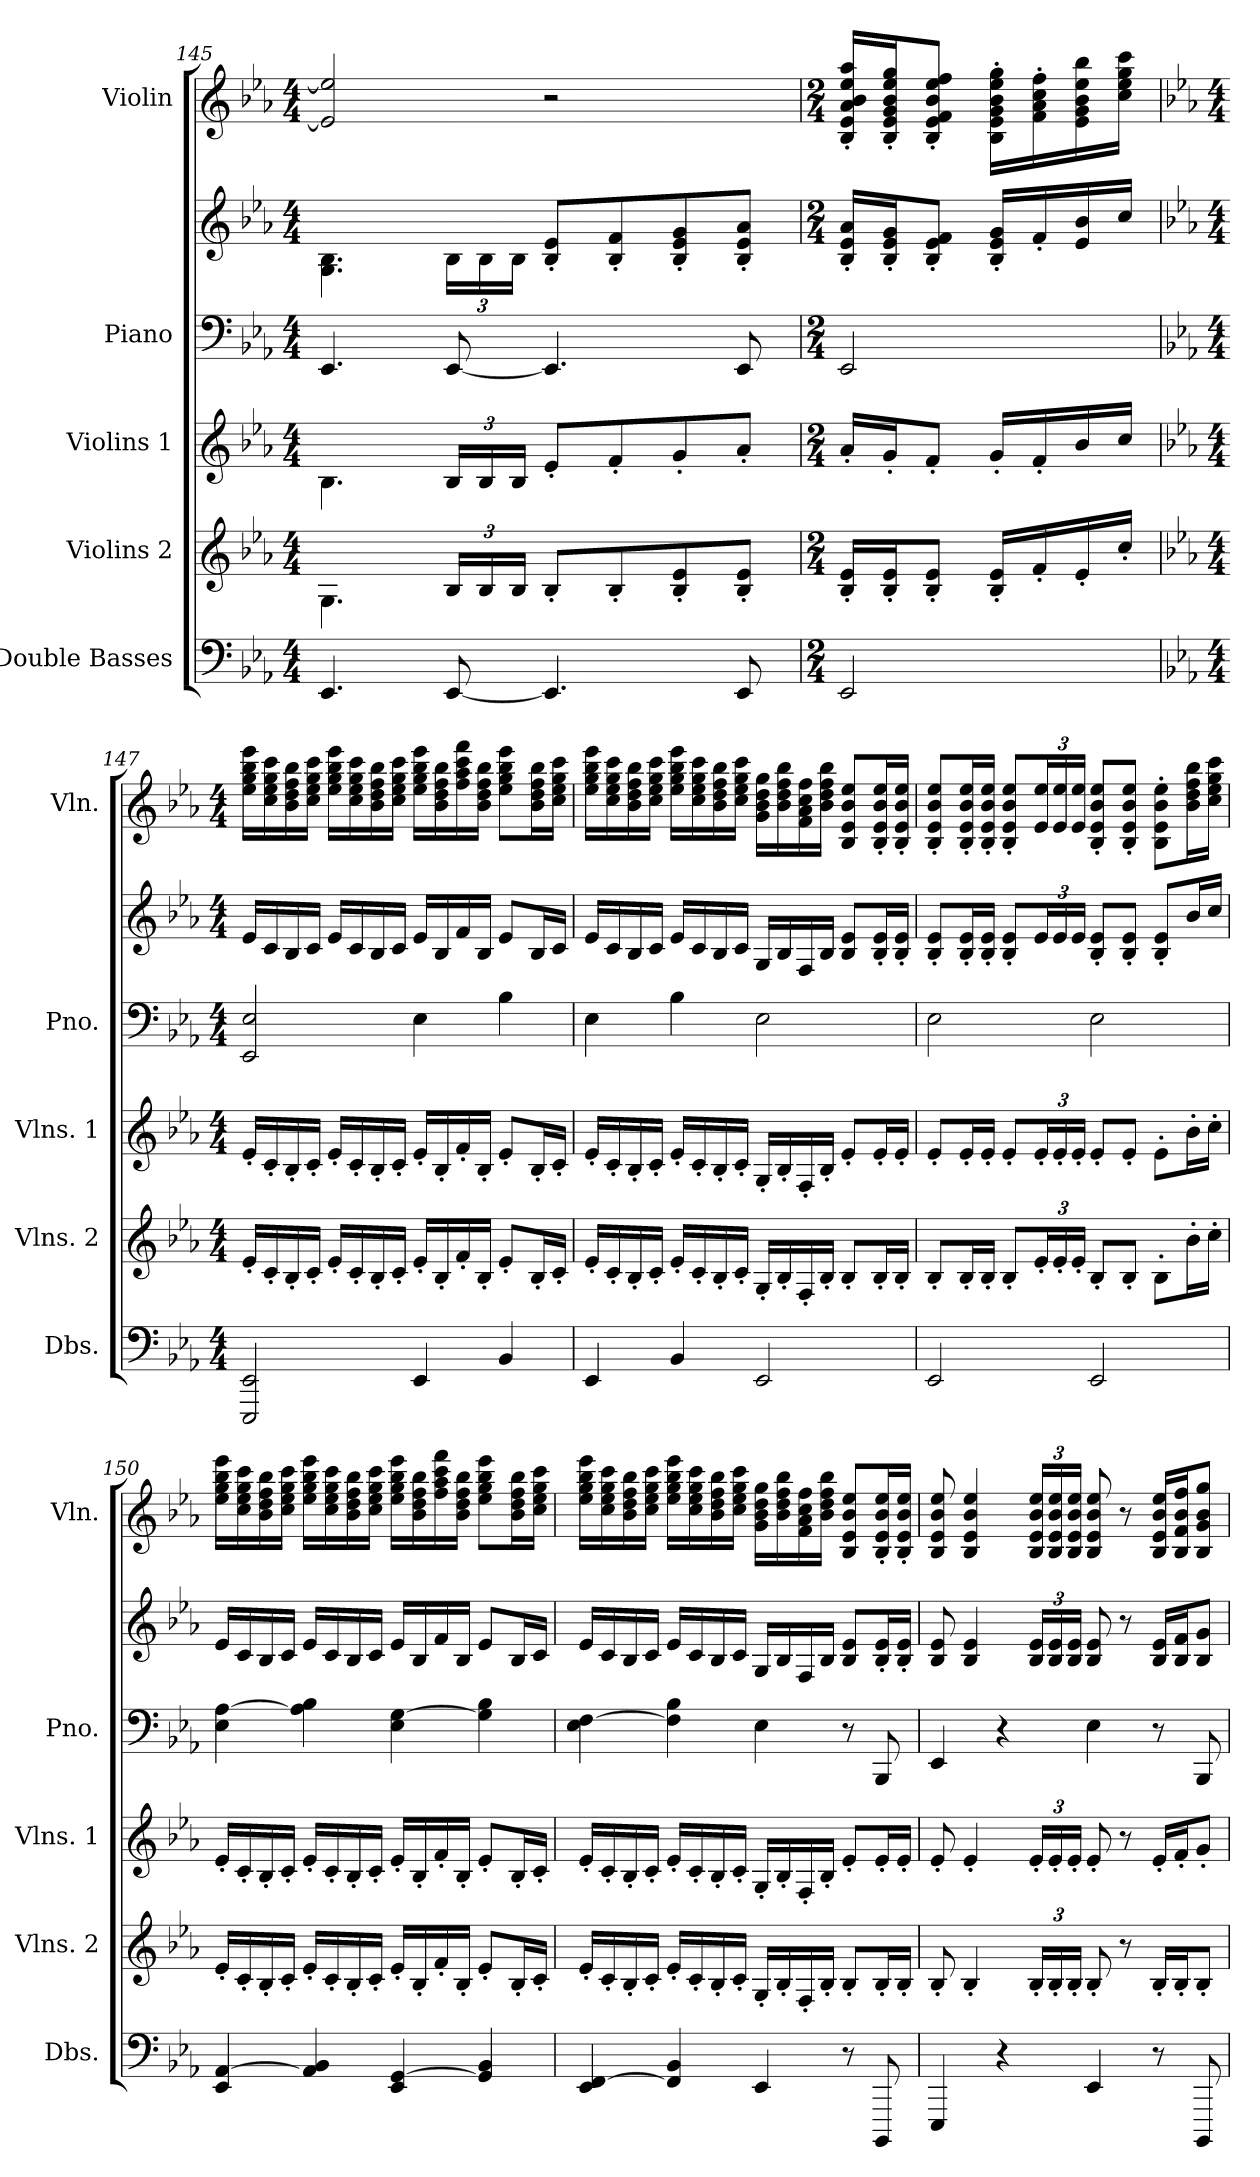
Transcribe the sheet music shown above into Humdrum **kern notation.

**kern	**kern	**kern	**kern	**kern	**kern
*part5	*part4	*part3	*part2	*part2	*part1
*staff6	*staff5	*staff4	*staff3	*staff2	*staff1
*I"Double Basses	*I"Violins 2	*I"Violins 1	*I"Piano	*	*I"Violin
*I'Dbs.	*I'Vlns. 2	*I'Vlns. 1	*I'Pno.	*	*I'Vln.
*clefF4	*clefG2	*clefG2	*clefF4	*clefG2	*clefG2
*k[b-e-a-]	*k[b-e-a-]	*k[b-e-a-]	*k[b-e-a-]	*k[b-e-a-]	*k[b-e-a-]
*E-:	*E-:	*E-:	*E-:	*E-:	*E-:
*M4/4	*M4/4	*M4/4	*M4/4	*M4/4	*M4/4
=145	=145	=145	=145	=145	=145
4.EE-/	4.G\	4.B-\	4.EE-/	4.G\ 4.B-\	2e-/] 2ee-/]
*	*Xbrackettup	*Xbrackettup	*	*Xbrackettup	*
[8EE-/	24B-/LL	24B-/LL	[8EE-/	24B-\LL	.
.	24B-/	24B-/	.	24B-\	.
.	24B-/JJ	24B-/JJ	.	24B-\JJ	.
4.EE-/]	8B-'/L	8e-'/L	4.EE-/]	8B-/' 8e-/'L	2r
.	8B-'/	8f'/	.	8B-/' 8f/'	.
.	8B-/' 8e-/'	8g'/	.	8B-/' 8e-/' 8g/'	.
8EE-/	8B-/' 8e-/'J	8a-'/J	8EE-/	8B-/' 8e-/' 8a-/'J	.
!!LO:PB:g=z
=146	=146	=146	=146	=146	=146
*M2/4	*M2/4	*M2/4	*M2/4	*M2/4	*M2/4
2EE-/	16B-/' 16e-/'LL	16a-'/LL	2EE-/	16B-/' 16e-/' 16a-/'LL	16B-/' 16e-/' 16a-/' 16b-/' 16ee-/' 16aa-/'LL
.	16B-/' 16e-/'J	16g'/J	.	16B-/' 16e-/' 16g/'J	16B-/' 16e-/' 16g/' 16b-/' 16ee-/' 16gg/'J
.	8B-/' 8e-/'J	8f'/J	.	8B-/' 8e-/' 8f/'J	8B-/' 8e-/' 8f/' 8b-/' 8ee-/' 8ff/'J
.	16B-/' 16e-/'LL	16g'/LL	.	16B-/' 16e-/' 16g/'LL	16B-\' 16e-\' 16g\' 16b-\' 16ee-\' 16gg\'LL
.	16f'/	16f'/	.	16f'/	16f\' 16a-\' 16cc\' 16ff\'
.	16e-'/	16b-/	.	16e-/ 16b-/	16e-\ 16g\ 16b-\ 16ee-\ 16bb-\
.	16cc'/JJ	16cc/JJ	.	16cc/JJ	16cc\ 16ee-\ 16gg\ 16ccc\JJ
!!LO:PB:g=z
=147	=147	=147	=147	=147	=147
*	*	*k[b-e-a-]	*	*	*
*	*	*E-:	*	*	*
*M4/4	*M4/4	*M4/4	*M4/4	*M4/4	*M4/4
2EEE-/ 2EE-/	16e-'/LL	16e-'/LL	2EE-/ 2E-/	16e-/LL	16ee-\ 16gg\ 16bb-\ 16eee-\LL
.	16c'/	16c'/	.	16c/	16cc\ 16ee-\ 16gg\ 16ccc\
.	16B-'/	16B-'/	.	16B-/	16b-\ 16dd\ 16ff\ 16bb-\
.	16c'/JJ	16c'/JJ	.	16c/JJ	16cc\ 16ee-\ 16gg\ 16ccc\JJ
.	16e-'/LL	16e-'/LL	.	16e-/LL	16ee-\ 16gg\ 16bb-\ 16eee-\LL
.	16c'/	16c'/	.	16c/	16cc\ 16ee-\ 16gg\ 16ccc\
.	16B-'/	16B-'/	.	16B-/	16b-\ 16dd\ 16ff\ 16bb-\
.	16c'/JJ	16c'/JJ	.	16c/JJ	16cc\ 16ee-\ 16gg\ 16ccc\JJ
4EE-/	16e-'/LL	16e-'/LL	4E-\	16e-/LL	16ee-\ 16gg\ 16bb-\ 16eee-\LL
.	16B-'/	16B-'/	.	16B-/	16b-\ 16dd\ 16ff\ 16bb-\
.	16f'/	16f'/	.	16f/	16ff\ 16aa-\ 16ccc\ 16fff\
.	16B-'/JJ	16B-'/JJ	.	16B-/JJ	16b-\ 16dd\ 16ff\ 16bb-\JJ
4BB-/	8e-'/L	8e-'/L	4B-\	8e-/L	8ee-\ 8gg\ 8bb-\ 8eee-\L
.	16B-'/L	16B-'/L	.	16B-/L	16b-\ 16dd\ 16ff\ 16bb-\L
.	16c'/JJ	16c'/JJ	.	16c/JJ	16cc\ 16ee-\ 16gg\ 16ccc\JJ
=148	=148	=148	=148	=148	=148
4EE-/	16e-'/LL	16e-'/LL	4E-\	16e-/LL	16ee-\ 16gg\ 16bb-\ 16eee-\LL
.	16c'/	16c'/	.	16c/	16cc\ 16ee-\ 16gg\ 16ccc\
.	16B-'/	16B-'/	.	16B-/	16b-\ 16dd\ 16ff\ 16bb-\
.	16c'/JJ	16c'/JJ	.	16c/JJ	16cc\ 16ee-\ 16gg\ 16ccc\JJ
4BB-/	16e-'/LL	16e-'/LL	4B-\	16e-/LL	16ee-\ 16gg\ 16bb-\ 16eee-\LL
.	16c'/	16c'/	.	16c/	16cc\ 16ee-\ 16gg\ 16ccc\
.	16B-'/	16B-'/	.	16B-/	16b-\ 16dd\ 16ff\ 16bb-\
.	16c'/JJ	16c'/JJ	.	16c/JJ	16cc\ 16ee-\ 16gg\ 16ccc\JJ
2EE-/	16G'/LL	16G'/LL	2E-\	16G/LL	16g\ 16b-\ 16dd\ 16gg\LL
.	16B-'/	16B-'/	.	16B-/	16b-\ 16dd\ 16ff\ 16bb-\
.	16F'/	16F'/	.	16F/	16f\ 16a-\ 16cc\ 16ff\
.	16B-'/JJ	16B-'/JJ	.	16B-/JJ	16b-\ 16dd\ 16ff\ 16bb-\JJ
.	8B-'/L	8e-'/L	.	8B-/ 8e-/L	8B-/ 8e-/ 8b-/ 8ee-/L
.	16B-'/L	16e-'/L	.	16B-/' 16e-/'L	16B-/' 16e-/' 16b-/' 16ee-/'L
.	16B-'/JJ	16e-'/JJ	.	16B-/' 16e-/'JJ	16B-/' 16e-/' 16b-/' 16ee-/'JJ
!!LO:PB:g=z
=149	=149	=149	=149	=149	=149
2EE-/	8B-'/L	8e-'/L	2E-\	8B-/' 8e-/'L	8B-/' 8e-/' 8b-/' 8ee-/'L
.	16B-'/L	16e-'/L	.	16B-/' 16e-/'L	16B-/' 16e-/' 16b-/' 16ee-/'L
.	16B-'/JJ	16e-'/JJ	.	16B-/' 16e-/'JJ	16B-/' 16e-/' 16b-/' 16ee-/'JJ
.	8B-'/L	8e-'/L	.	8B-/' 8e-/'L	8B-/' 8e-/' 8b-/' 8ee-/'L
*	*	*	*	*	*Xbrackettup
.	24e-'/L	24e-'/L	.	24e-/L	24e-/ 24ee-/L
.	24e-'/	24e-'/	.	24e-/	24e-/ 24ee-/
.	24e-'/JJ	24e-'/JJ	.	24e-/JJ	24e-/ 24ee-/JJ
2EE-/	8B-'/L	8e-'/L	2E-\	8B-/' 8e-/'L	8B-/' 8e-/' 8b-/' 8ee-/'L
.	8B-'/J	8e-'/J	.	8B-/' 8e-/'J	8B-/' 8e-/' 8b-/' 8ee-/'J
.	8B-'\L	8e-'\L	.	8B-/' 8e-/'L	8B-\' 8e-\' 8b-\' 8ee-\'L
.	16b-'\L	16b-'\L	.	16b-/L	16b-\ 16dd\ 16ff\ 16bb-\L
.	16cc'\JJ	16cc'\JJ	.	16cc/JJ	16cc\ 16ee-\ 16gg\ 16ccc\JJ
=150	=150	=150	=150	=150	=150
4EE-/ [4AA-/	16e-'/LL	16e-'/LL	4E-\ [4A-\	16e-/LL	16ee-\ 16gg\ 16bb-\ 16eee-\LL
.	16c'/	16c'/	.	16c/	16cc\ 16ee-\ 16gg\ 16ccc\
.	16B-'/	16B-'/	.	16B-/	16b-\ 16dd\ 16ff\ 16bb-\
.	16c'/JJ	16c'/JJ	.	16c/JJ	16cc\ 16ee-\ 16gg\ 16ccc\JJ
4AA-/] 4BB-/	16e-'/LL	16e-'/LL	4A-\] 4B-\	16e-/LL	16ee-\ 16gg\ 16bb-\ 16eee-\LL
.	16c'/	16c'/	.	16c/	16cc\ 16ee-\ 16gg\ 16ccc\
.	16B-'/	16B-'/	.	16B-/	16b-\ 16dd\ 16ff\ 16bb-\
.	16c'/JJ	16c'/JJ	.	16c/JJ	16cc\ 16ee-\ 16gg\ 16ccc\JJ
4EE-/ [4GG/	16e-'/LL	16e-'/LL	4E-\ [4G\	16e-/LL	16ee-\ 16gg\ 16bb-\ 16eee-\LL
.	16B-'/	16B-'/	.	16B-/	16b-\ 16dd\ 16ff\ 16bb-\
.	16f'/	16f'/	.	16f/	16ff\ 16aa-\ 16ccc\ 16fff\
.	16B-'/JJ	16B-'/JJ	.	16B-/JJ	16b-\ 16dd\ 16ff\ 16bb-\JJ
4GG/] 4BB-/	8e-'/L	8e-'/L	4G\] 4B-\	8e-/L	8ee-\ 8gg\ 8bb-\ 8eee-\L
.	16B-'/L	16B-'/L	.	16B-/L	16b-\ 16dd\ 16ff\ 16bb-\L
.	16c'/JJ	16c'/JJ	.	16c/JJ	16cc\ 16ee-\ 16gg\ 16ccc\JJ
!!LO:LB:g=z
=151	=151	=151	=151	=151	=151
4EE-/ [4FF/	16e-'/LL	16e-'/LL	4E-\ [4F\	16e-/LL	16ee-\ 16gg\ 16bb-\ 16eee-\LL
.	16c'/	16c'/	.	16c/	16cc\ 16ee-\ 16gg\ 16ccc\
.	16B-'/	16B-'/	.	16B-/	16b-\ 16dd\ 16ff\ 16bb-\
.	16c'/JJ	16c'/JJ	.	16c/JJ	16cc\ 16ee-\ 16gg\ 16ccc\JJ
4FF/] 4BB-/	16e-'/LL	16e-'/LL	4F\] 4B-\	16e-/LL	16ee-\ 16gg\ 16bb-\ 16eee-\LL
.	16c'/	16c'/	.	16c/	16cc\ 16ee-\ 16gg\ 16ccc\
.	16B-'/	16B-'/	.	16B-/	16b-\ 16dd\ 16ff\ 16bb-\
.	16c'/JJ	16c'/JJ	.	16c/JJ	16cc\ 16ee-\ 16gg\ 16ccc\JJ
4EE-/	16G'/LL	16G'/LL	4E-\	16G/LL	16g\ 16b-\ 16dd\ 16gg\LL
.	16B-'/	16B-'/	.	16B-/	16b-\ 16dd\ 16ff\ 16bb-\
.	16F'/	16F'/	.	16F/	16f\ 16a-\ 16cc\ 16ff\
.	16B-'/JJ	16B-'/JJ	.	16B-/JJ	16b-\ 16dd\ 16ff\ 16bb-\JJ
8r	8B-'/L	8e-'/L	8r	8B-/ 8e-/L	8B-/ 8e-/ 8b-/ 8ee-/L
8BBBB-/	16B-'/L	16e-'/L	8BBB-/	16B-/' 16e-/'L	16B-/' 16e-/' 16b-/' 16ee-/'L
.	16B-'/JJ	16e-'/JJ	.	16B-/' 16e-/'JJ	16B-/' 16e-/' 16b-/' 16ee-/'JJ
=152	=152	=152	=152	=152	=152
4EEE-/	8B-'/	8e-'/	4EE-/	8B-/ 8e-/	8B-/ 8e-/ 8b-/ 8ee-/
.	4B-'/	4e-'/	.	4B-/ 4e-/	4B-/ 4e-/ 4b-/ 4ee-/
4r	.	.	4r	.	.
.	24B-'/LL	24e-'/LL	.	24B-/ 24e-/LL	24B-/ 24e-/ 24b-/ 24ee-/LL
.	24B-'/	24e-'/	.	24B-/ 24e-/	24B-/ 24e-/ 24b-/ 24ee-/
.	24B-'/JJ	24e-'/JJ	.	24B-/ 24e-/JJ	24B-/ 24e-/ 24b-/ 24ee-/JJ
4EE-/	8B-'/	8e-'/	4E-\	8B-/ 8e-/	8B-/ 8e-/ 8b-/ 8ee-/
.	8r	8r	.	8r	8r
8r	16B-'/LL	16e-'/LL	8r	16B-/ 16e-/LL	16B-/ 16e-/ 16b-/ 16ee-/LL
.	16B-'/J	16f'/J	.	16B-/ 16f/J	16B-/ 16f/ 16b-/ 16ff/J
8BBBB-/	8B-'/J	8g'/J	8BBB-/	8B-/ 8g/J	8B-/ 8g/ 8b-/ 8gg/J
=	=	=	=	=	=
*-	*-	*-	*-	*-	*-
